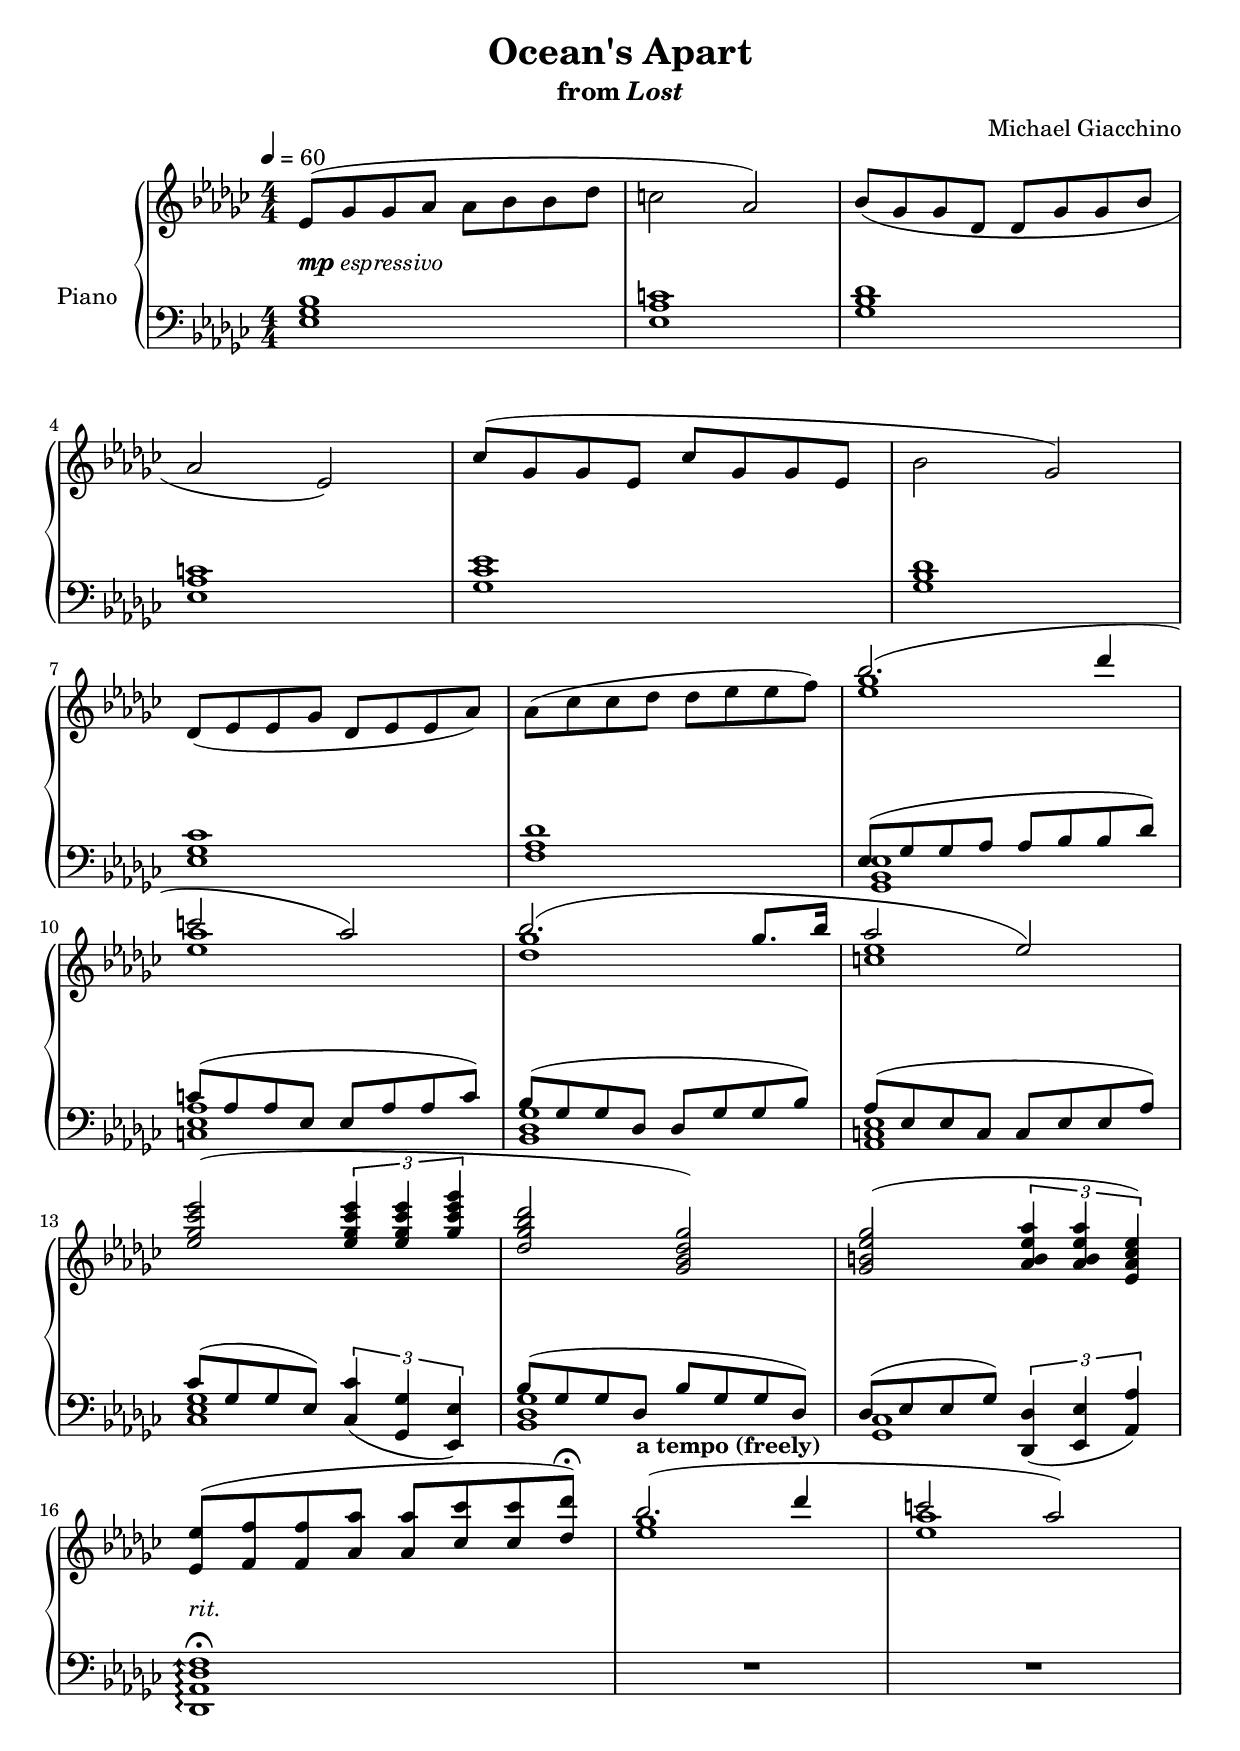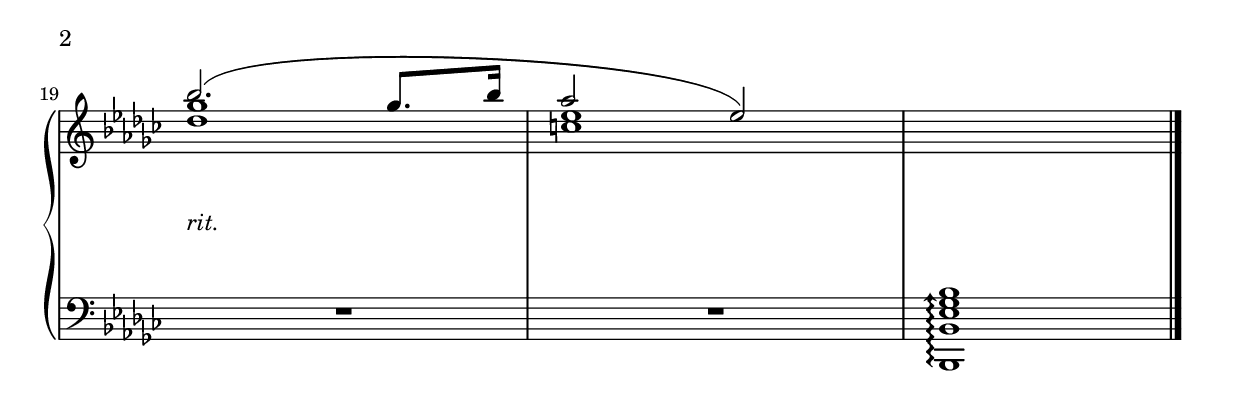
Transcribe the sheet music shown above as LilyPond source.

\version "2.12.2"

\header {
  title = "Ocean's Apart"
  subtitle = \markup { "from" \italic "Lost" }
  composer = "Michael Giacchino"
}

global = {
  \tempo 4 = 60
  \key ges \major
  \time 4/4
  \numericTimeSignature
  s1*21
  \bar "|."
}

upper = \relative c' {
  \clef treble
  es8( ges ges as as bes bes des
  c2 as)
  bes8( ges ges des des ges ges bes
  \break

  as2 es)
  ces'8( ges ges es ces' ges ges es
  bes'2 ges)
  \break
  des8( es es ges des es es as)
  as( ces ces des des es es f)

  <<
    {
      bes2.( des4
      \break

      c2 as)
      bes2.( ges8. bes16
      as2 es)
      \break

      <es ges ces es>2( \times 2/3 { <es ges ces es>4 <es ges ces es> <ges ces es ges> }
      <des ges bes des>2 <ges, bes des ges>)
      <ges b es ges>2( \times 2/3 { <as b es as>4 <as b es as> <es as ces es>) }
      \break

      <es' es,>8( <f f,> <f f,> <as as,>
      <as as,>8 <ces ces,> <ces ces,> <des des,>\fermata)
      bes2.^\markup { \bold "a tempo (freely)" }( des4
      c2 as)

      \break
      bes2.( ges8. bes16
      as2 es)
    }
  \\
    {
      <ges es>1
      <as es>
      <ges des>
      <es c>

      s1*4
      <es ges>1
      <es as>
      <ges des>
      <c, es>
    }
  >>
}

lower = \relative c {
  \clef bass
  <es ges bes>1
  <es as c>
  <ges bes des>
  <es as c>

  <ges ces es>
  <ges bes des>
  <es ges ces>
  <f as des>

  <<
    {
      es8( ges ges as as bes bes des)
      c( as as es es as as c)
      bes( ges ges des des ges ges bes)
      as( es es c c es es as)
      ces( ges ges es)
      \times 2/3 { <ces ces'>4_( <ges ges'> <es es'>) }
      bes''8( ges ges des bes' ges ges des)
      des8( es es ges) \times 2/3 { <des, des'>4_( <es es'> <as as'>) }
    }
  \\
    {
      <ges bes es>1
      <c es as>
      <ges' des bes>
      <es c as>
      <ces es ges>
      <ges' des bes>
      <ges, ces>
    }
  >>

  \arpeggioArrowUp
  <f' des as des,>1\arpeggio\fermata
  R1*4
  <bes ges es bes bes,>1\arpeggio
}

dynamics = {
  s1*6-\markup{ \dynamic "mp" "espressivo" }
  s1\<
  s8 s8*2 s8\! s8\mf s8\> s32*7 s32\!
  s1*3\mp
  s32*31\< s32\!
  s1*3\f
  s32-"rit." s32 s32*2\> s32*24 s32*4\!
  s1*2\p
  s1-"rit."
}

pedal = {
}

\score {
  \new PianoStaff = "PianoStaff_pf" <<
    \set PianoStaff.instrumentName = #"Piano"
    \new Staff = "Staff_pfUpper" << \global \upper >>
    \new Dynamics = "Dynamics_pf" \dynamics
    \new Staff = "Staff_pfLower" << \global \lower >>
    \new Dynamics = "pedal" \pedal
  >>

  \layout {
    % define Dynamics context
    \context {
      \type "Engraver_group"
      \name Dynamics
      \alias Voice
      \consists "Output_property_engraver"
      \consists "Piano_pedal_engraver"
      \consists "Script_engraver"
      \consists "New_dynamic_engraver"
      \consists "Dynamic_align_engraver"
      \consists "Text_engraver"
      \consists "Skip_event_swallow_translator"
      \consists "Axis_group_engraver"

      % keep spanners and text in the middle
      \override DynamicLineSpanner #'Y-offset = #0
      \override TextScript #'Y-offset = #-0.5

      \override TextScript #'font-shape = #'italic
      \override VerticalAxisGroup #'minimum-Y-extent = #'(-1 . 1)
      \override DynamicText #'extra-spacing-width = #'(0 . 0)

      % XXX: this seems to have no effect, so hairpins are still not
      % padded enough in some cases
      \override Hairpin #'bound-padding = #2.0

      % hack to fix incorrect placement of the instrument name when
      % pedaling instructions are present
      % http://lists.gnu.org/archive/html/lilypond-user/2010-07/msg00402.html
      \override VerticalAxisGroup #'meta =
      #(let* ((descr (assoc-get 'VerticalAxisGroup all-grob-descriptions))
              (meta (assoc-get 'meta descr))
              (ifaces (assoc-get 'interfaces meta)))
        ;; Adding piano-pedal-interface to this VerticalAxisGroup
        ;; prevents it being acknowledged by Instrument_name_engraver
        (acons 'interfaces (cons 'piano-pedal-interface ifaces)
                meta))
    }
    % modify PianoStaff context to accept Dynamics context
    \context {
      \PianoStaff
      \accepts Dynamics
    }
  }
}

\score {
  \unfoldRepeats {
    \new PianoStaff = "PianoStaff_pf" <<
      \new Staff = "Staff_pfUpper" << \global \upper \dynamics \pedal >>
      \new Staff = "Staff_pfLower" << \global \lower \dynamics \pedal >>
    >>
  }
  \midi {
    % the following is a workaround to prevent multiple voices from being
    % lumped into the same channel, which would inhibit overlapping notes
    \context {
      \Staff \remove "Staff_performer"
    }
    \context {
      \Voice \consists "Staff_performer"
    }
  }
}
